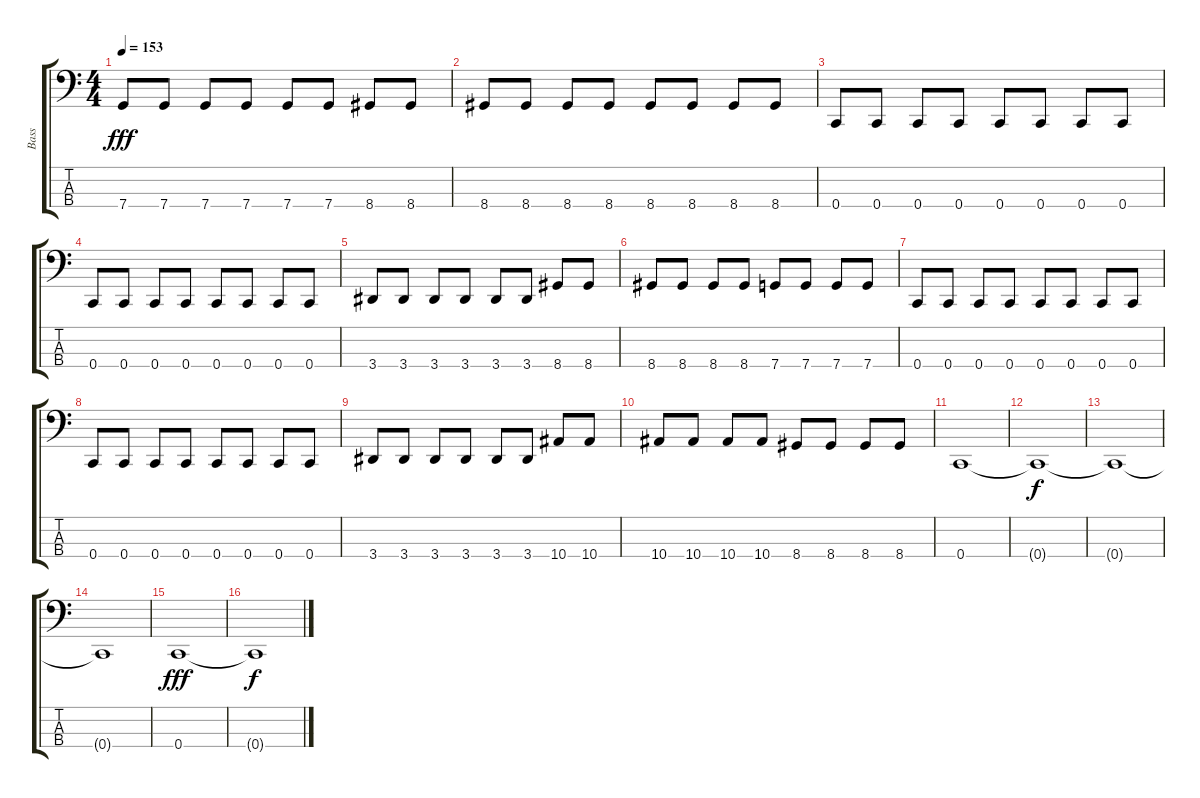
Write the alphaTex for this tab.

\track ("Bass" "Bass") {instrument electricbasspick}
\staff {score tabs}
\tuning (F2 C2 G1 C1) {hide}
\ts (4 4)
\tempo 153
\clef f4
\ks c
7.4.8{dy fff} 7.4.8 7.4.8 7.4.8 7.4.8 7.4.8 8.4.8 8.4.8 |
8.4.8 8.4.8 8.4.8 8.4.8 8.4.8 8.4.8 8.4.8 8.4.8 |
0.4.8 0.4.8 0.4.8 0.4.8 0.4.8 0.4.8 0.4.8 0.4.8 |
0.4.8 0.4.8 0.4.8 0.4.8 0.4.8 0.4.8 0.4.8 0.4.8 |
3.4.8 3.4.8 3.4.8 3.4.8 3.4.8 3.4.8 8.4.8 8.4.8 |
8.4.8 8.4.8 8.4.8 8.4.8 7.4.8 7.4.8 7.4.8 7.4.8 |
0.4.8 0.4.8 0.4.8 0.4.8 0.4.8 0.4.8 0.4.8 0.4.8 |
0.4.8 0.4.8 0.4.8 0.4.8 0.4.8 0.4.8 0.4.8 0.4.8 |
3.4.8 3.4.8 3.4.8 3.4.8 3.4.8 3.4.8 10.4.8 10.4.8 |
10.4.8 10.4.8 10.4.8 10.4.8 8.4.8 8.4.8 8.4.8 8.4.8 |
0.4.1 |
0.4{t}.1{dy f} |
0.4{t}.1 |
0.4{t}.1 |
0.4.1{dy fff} |
0.4{t}.1{dy f}
